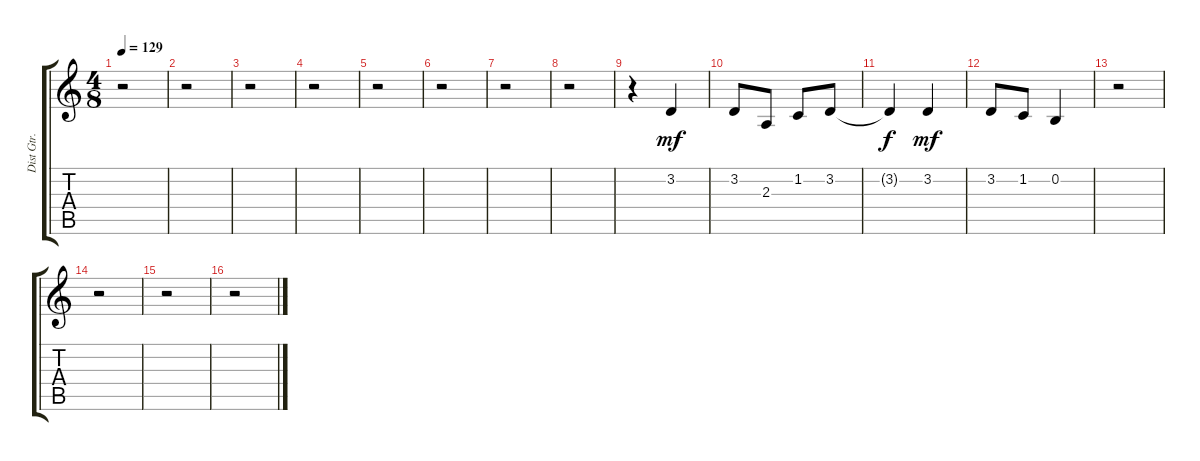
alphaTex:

\track ("Dist Gtr." "Dist Gtr.") {instrument lead5charang}
\staff {score tabs}
\tuning (E4 B3 G3 D3 A2 E2) {hide}
\ts (4 8)
\tempo 129
\clef g2
\ks c
r.2{dy mp} |
r.2 |
r.2 |
r.2 |
r.2 |
r.2 |
r.2 |
r.2 |
r.4 3.2.4{dy mf} |
3.2.8 2.3.8 1.2.8 3.2.8 |
3.2{t}.4{dy f} 3.2.4{dy mf} |
3.2.8 1.2.8 0.2.4 |
r.2 |
r.2 |
r.2 |
r.2
